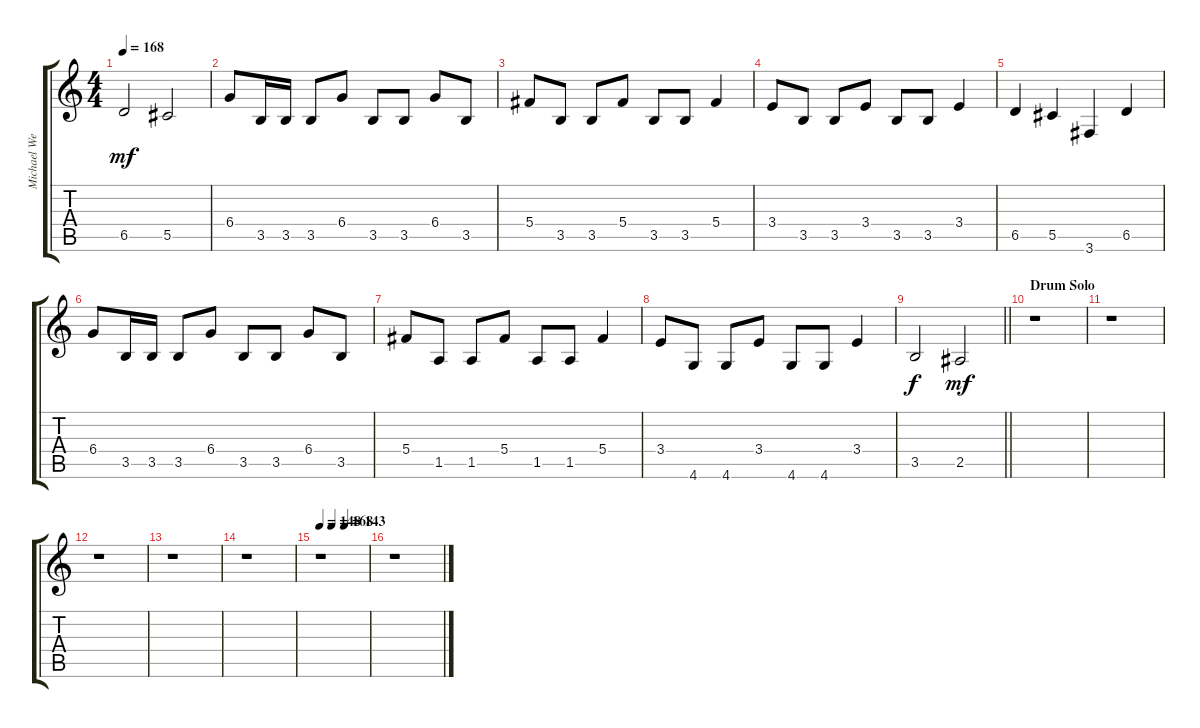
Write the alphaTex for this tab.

\track ("Michael Weikath" "Michael We") {instrument distortionguitar}
\staff {score tabs}
\tuning (Eb4 Bb3 Gb3 Db3 Ab2 Eb2) {hide}
\ts (4 4)
\tempo 168
\clef g2
\ks c
6.5.2{dy mf} 5.5.2 |
6.4.8 3.5.16 3.5.16 3.5.8 6.4.8 3.5.8 3.5.8 6.4.8 3.5.8 |
5.4.8 3.5.8 3.5.8 5.4.8 3.5.8 3.5.8 5.4.4 |
3.4.8 3.5.8 3.5.8 3.4.8 3.5.8 3.5.8 3.4.4 |
6.5.4 5.5.4 3.6.4 6.5.4 |
6.4.8 3.5.16 3.5.16 3.5.8 6.4.8 3.5.8 3.5.8 6.4.8 3.5.8 |
5.4.8 1.5.8 1.5.8 5.4.8 1.5.8 1.5.8 5.4.4 |
3.4.8 4.6.8 4.6.8 3.4.8 4.6.8 4.6.8 3.4.4 |
\barLineRight lightlight
3.5.2{dy f} 2.5.2{dy mf} |
\section ("" "Drum Solo")
r.1 |
r.1 |
r.1 |
r.1 |
r.1 |
\tempo 148
\tempo (168 0.25)
\tempo (143 0.5104166666666666)
r.1 |
r.1
